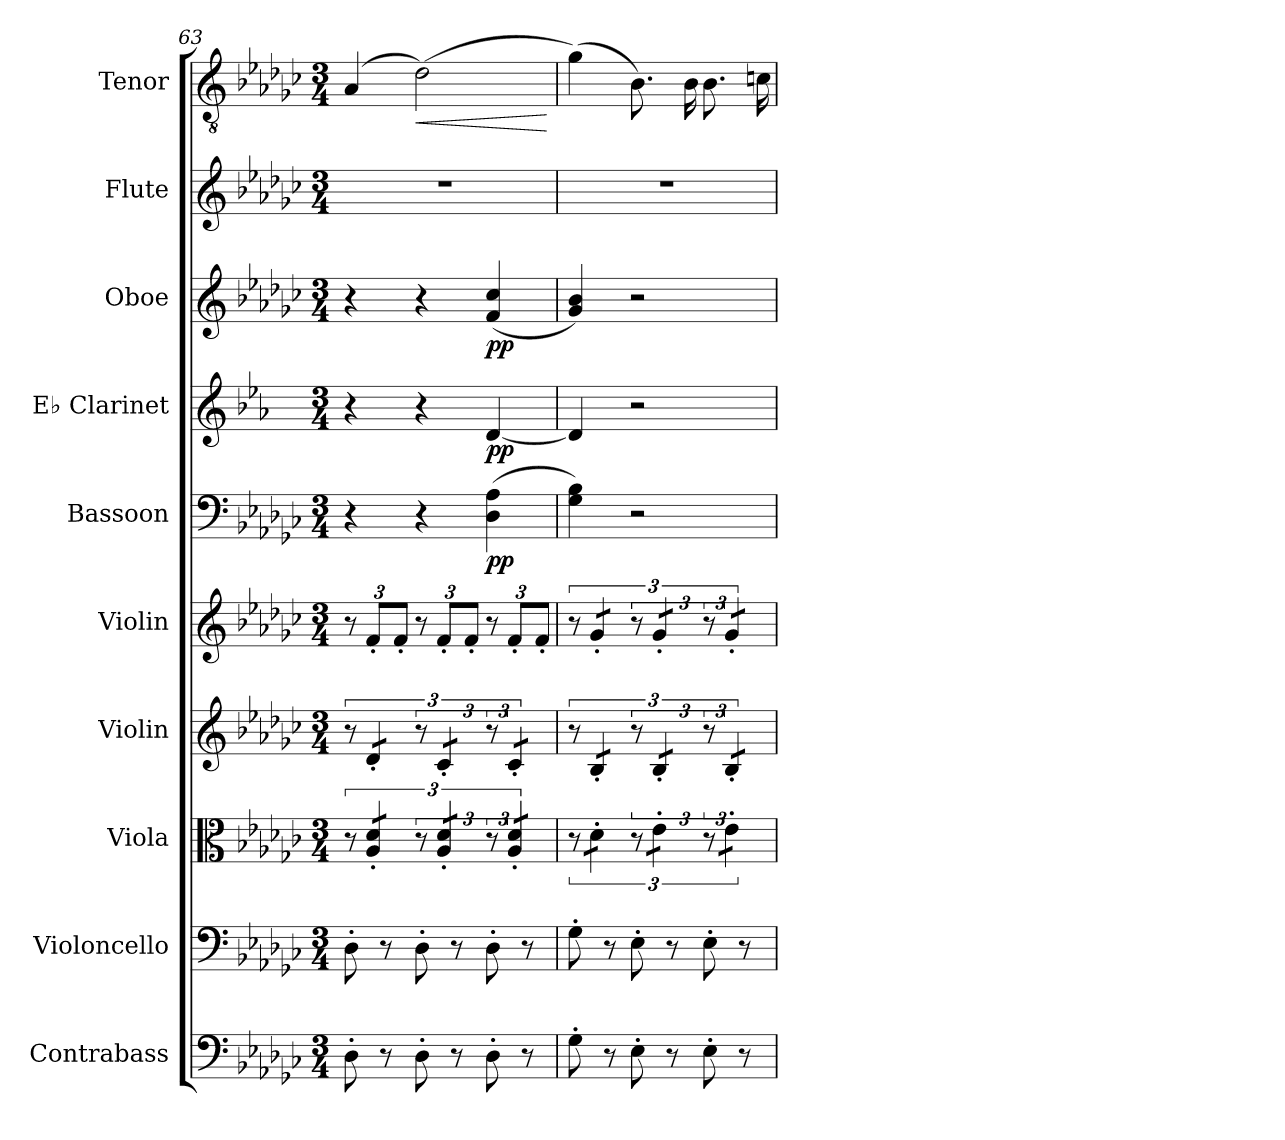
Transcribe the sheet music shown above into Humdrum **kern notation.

**kern	**kern	**kern	**kern	**kern	**kern	**dynam	**kern	**dynam	**kern	**dynam	**kern	**kern	**dynam
*part10	*part9	*part8	*part7	*part6	*part5	*part5	*part4	*part4	*part3	*part3	*part2	*part1	*part1
*staff10	*staff9	*staff8	*staff7	*staff6	*staff5	*staff5	*staff4	*staff4	*staff3	*staff3	*staff2	*staff1	*staff1
*I"Contrabass	*I"Violoncello	*I"Viola	*I"Violin	*I"Violin	*I"Bassoon	*	*I"E♭ Clarinet	*	*I"Oboe	*	*I"Flute	*I"Tenor	*
*I'Cb.	*I'Vc.	*I'Vla.	*I'Vln.	*I'Vln.	*I'Bsn.	*	*I'E♭ Cl.	*	*I'Ob.	*	*I'Fl.	*I'T.	*
!!LO:PB:g=z
*clefF4	*clefF4	*clefC3	*clefG2	*clefG2	*clefF4	*	*clefG2	*	*clefG2	*	*clefG2	*clefGv2	*
*ITrd7c12	*	*	*	*	*	*	*ITrd-2c-3	*	*	*	*	*	*
*k[b-e-a-d-g-c-]	*k[b-e-a-d-g-c-]	*k[b-e-a-d-g-c-]	*k[b-e-a-d-g-c-]	*k[b-e-a-d-g-c-]	*k[b-e-a-d-g-c-]	*	*k[b-e-a-d-g-c-]	*	*k[b-e-a-d-g-c-]	*	*k[b-e-a-d-g-c-]	*k[b-e-a-d-g-c-]	*
*M3/4	*M3/4	*M3/4	*M3/4	*M3/4	*M3/4	*	*M3/4	*	*M3/4	*	*M3/4	*M3/4	*
*	*	*	*	*Xbrackettup	*	*	*	*	*	*	*	*	*
=63	=63	=63	=63	=63	=63	=63	=63	=63	=63	=63	=63	=63	=63
8DD-'\	8D-'\	12r	12r	12r	4r	.	4r	.	4r	.	2.r	(4A-/	.
*	*	*tremolo	*	*	*	*	*	*	*	*	*	*	*
*	*	*	*tremolo	*	*	*	*	*	*	*	*	*	*
.	.	12A-/' 12d-/'L	12d-'/L	12f'/L	.	.	.	.	.	.	.	.	.
8r	8r	.	.	.	.	.	.	.	.	.	.	.	.
.	.	12A-/' 12d-/'J	12d-'/J	12f'/J	.	.	.	.	.	.	.	.	.
!	!	!	!	!	!	!	!	!	!	!	!	!	!LO:HP:b
8DD-'\	8D-'\	12r	12r	12r	4r	.	4r	.	4r	.	.	(2d-\)	<
.	.	12A-/' 12d-/'L	12c-'/L	12f'/L	.	.	.	.	.	.	.	.	.
8r	8r	.	.	.	.	.	.	.	.	.	.	.	.
.	.	12A-/' 12d-/'J	12c-'/J	12f'/J	.	.	.	.	.	.	.	.	.
!	!	!	!	!	!	!LO:DY:b	!	!LO:DY:b	!	!LO:DY:b	!	!	!
8DD-'\	8D-'\	12r	12r	12r	(4D-\ 4A-\	pp	[4f/	pp	(4f/ 4cc-/	pp	.	.	.
.	.	12A-/' 12d-/'L	12c-'/L	12f'/L	.	.	.	.	.	.	.	.	.
8r	8r	.	.	.	.	.	.	.	.	.	.	.	.
.	.	12A-/' 12d-/'J	12c-'/J	12f'/J	.	.	.	.	.	.	.	.	.
.	.	.	.	.	.	.	.	.	.	.	.	.	[
=64	=64	=64	=64	=64	=64	=64	=64	=64	=64	=64	=64	=64	=64
*	*	*	*	*brackettup	*	*	*	*	*	*	*	*	*
8GG-'\	8G-'\	12r	12r	12r	4G-\ 4B-\)	.	4f/]	.	4g-/ 4b-/)	.	2.r	(4g-\)	.
*	*	*	*	*tremolo	*	*	*	*	*	*	*	*	*
.	.	12d-'\L	12B-'/L	12g-'/L	.	.	.	.	.	.	.	.	.
8r	8r	.	.	.	.	.	.	.	.	.	.	.	.
.	.	12d-'\J	12B-'/J	12g-'/J	.	.	.	.	.	.	.	.	.
8EE-'\	8E-'\	12r	12r	12r	2r	.	2r	.	2r	.	.	8.B-\)	.
.	.	12e-'\L	12B-'/L	12g-'/L	.	.	.	.	.	.	.	.	.
8r	8r	.	.	.	.	.	.	.	.	.	.	.	.
.	.	12e-'\J	12B-'/J	12g-'/J	.	.	.	.	.	.	.	.	.
.	.	.	.	.	.	.	.	.	.	.	.	16B-\	.
8EE-'\	8E-'\	12r	12r	12r	.	.	.	.	.	.	.	8.B-\	.
.	.	12e-'\L	12B-'/L	12g-'/L	.	.	.	.	.	.	.	.	.
8r	8r	.	.	.	.	.	.	.	.	.	.	.	.
.	.	12e-'\J	12B-'/J	12g-'/J	.	.	.	.	.	.	.	.	.
*	*	*	*	*Xtremolo	*	*	*	*	*	*	*	*	*
*	*	*	*Xtremolo	*	*	*	*	*	*	*	*	*	*
*	*	*Xtremolo	*	*	*	*	*	*	*	*	*	*	*
.	.	.	.	.	.	.	.	.	.	.	.	16cn\	.
=	=	=	=	=	=	=	=	=	=	=	=	=	=
*-	*-	*-	*-	*-	*-	*-	*-	*-	*-	*-	*-	*-	*-
